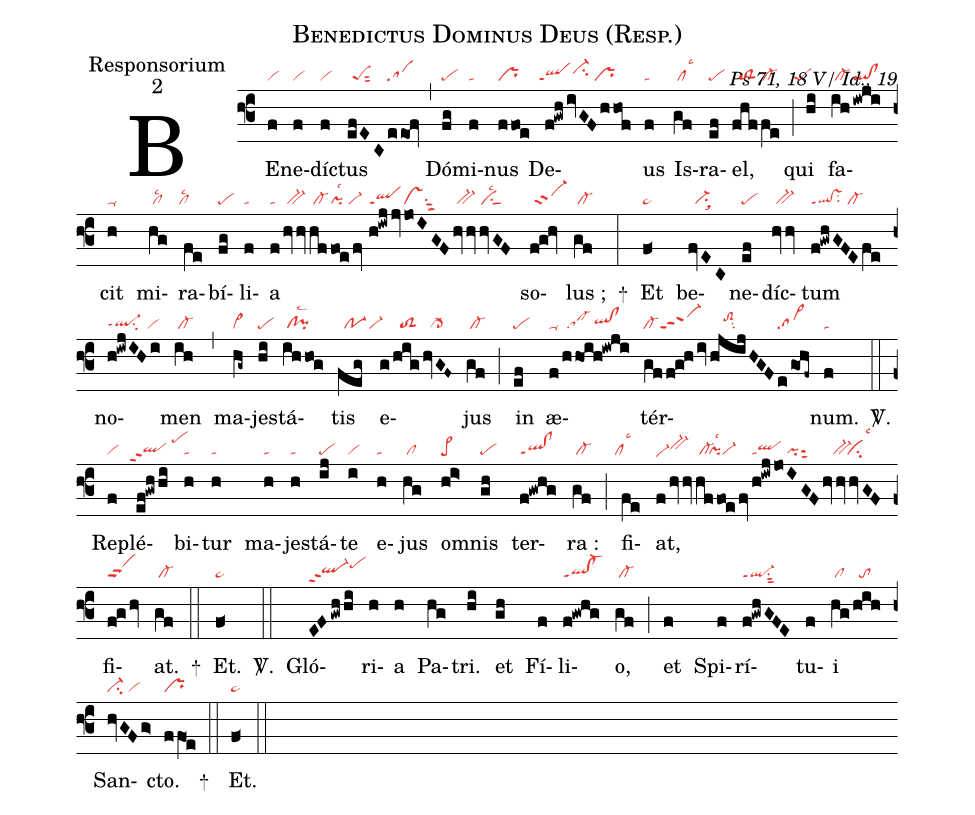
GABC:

name:Benedictus Dominus Deus (Resp.);
office-part:Responsorium;
mode:2;
commentary:Ps 71, 18 V/ Id., 19;
nabc-lines:1;
%%
(f3)
BE(f|vi)ne(f|vi)díc(f|vi)tus(efEC|/peSsut2|eeof|sa) (,)
Dó(fg|pe)mi(f|ta)nus(ffoe|pr) De(f!gwh/ivGFhhof|``qlppt1ci-hi/pr)us(f|ta)
Is(gf|/cllsc3)ra(ef|pe)el,(fhffe|//toS2/cl-) (;)
qui(hi|````peS) fa(ih|/cl-|!iwji|ql!cl)cit(h|ta-)
mi(hg|/cllsc2)ra(fe|`cllsc2)bí(fg|pe)li(f|ta)a(f|ta|/hvhv|/bv-|hf|/cl-|foe/fv|pilsc2/vi-|//h!iwj|qlppt1|jvjoIGF|////vssu1sut2|hvhvhv/GF|/bv-/ciSlsc2)
so(f!g!hv|/vi-ppt2)lus ;(gf|/cl-) +(:)
Et(f<|pe~) be(fvEC|//vi-su1sux1)ne(ef|pe)díc(hvhv|/bv-)tum(f!gwhGFEfe|ql!vsppt1su2/cl-)
no(h!iwjIHi|ql-hgppt1su2/vi)men(ih|/cl-) (,)
ma(hg~|cl~)jes(hi|pe)tá(ihhog|/cl!pilsc2)tis(feg|//po-1)
e(g|```vi-|/hig|//toS2|/hvGF~|//cl->)jus(gf|/cl-) (;)
in(ef|pe) æ(f|ta-|/hho!@ih!iwji|/sa!cl-qlhh!clhh)tér(gff!g!hiv|cl-vi-ppt3|/hjijHGF|////toS2hisu2|ego!@hf~|sa>)num.(f|ta) <sp>V/</sp>.(::)
Re(f|vi)plé(ef!gwhhi|``qlhgppt2/pehk)bi(h|ta)tur(h|ta) ma(h|ta)jes(h|ta)tá(ij|pe)te(i|vi)
e(h|ta)jus(hg|/cl) om(hi>|pe>)nis(gh|pe) ter(f!gwhg|ql!clppt1)ra :(gf|/cl-) (;)
fi(fe|``cllsc3)at,(f/hvhv|vi-hebv-hh|hffoe/fv|/cl-``pilsc2vi-|/h!iwj|taqlhh|joIGF|////pisut2|hvhvhv/GF|///bv-``cilsc3)
fi(f!ghv|vippt2)at.(gf|/cl-) +(::)
Et.(f<|pe~) <sp>V/</sp>.(::)
Gló(EFgwhhi|ql-hhppt2pehj)ri(h)a(h) Pa(hg)tri.(hi)
et(gh) Fí(f)li(f!gwhg|ql!cl-ppt1)o,(gf|/cl-) (;)
et(f) Spi(f)rí(f!gwhGFE|ql-ppt1su1sut2)tu(f)i(hg|/cl|/hih|//to) San(hvGFg>|ci-/vi)cto.(ffO1e|pr) +(::)
Et.(f<|pe~) (::)
